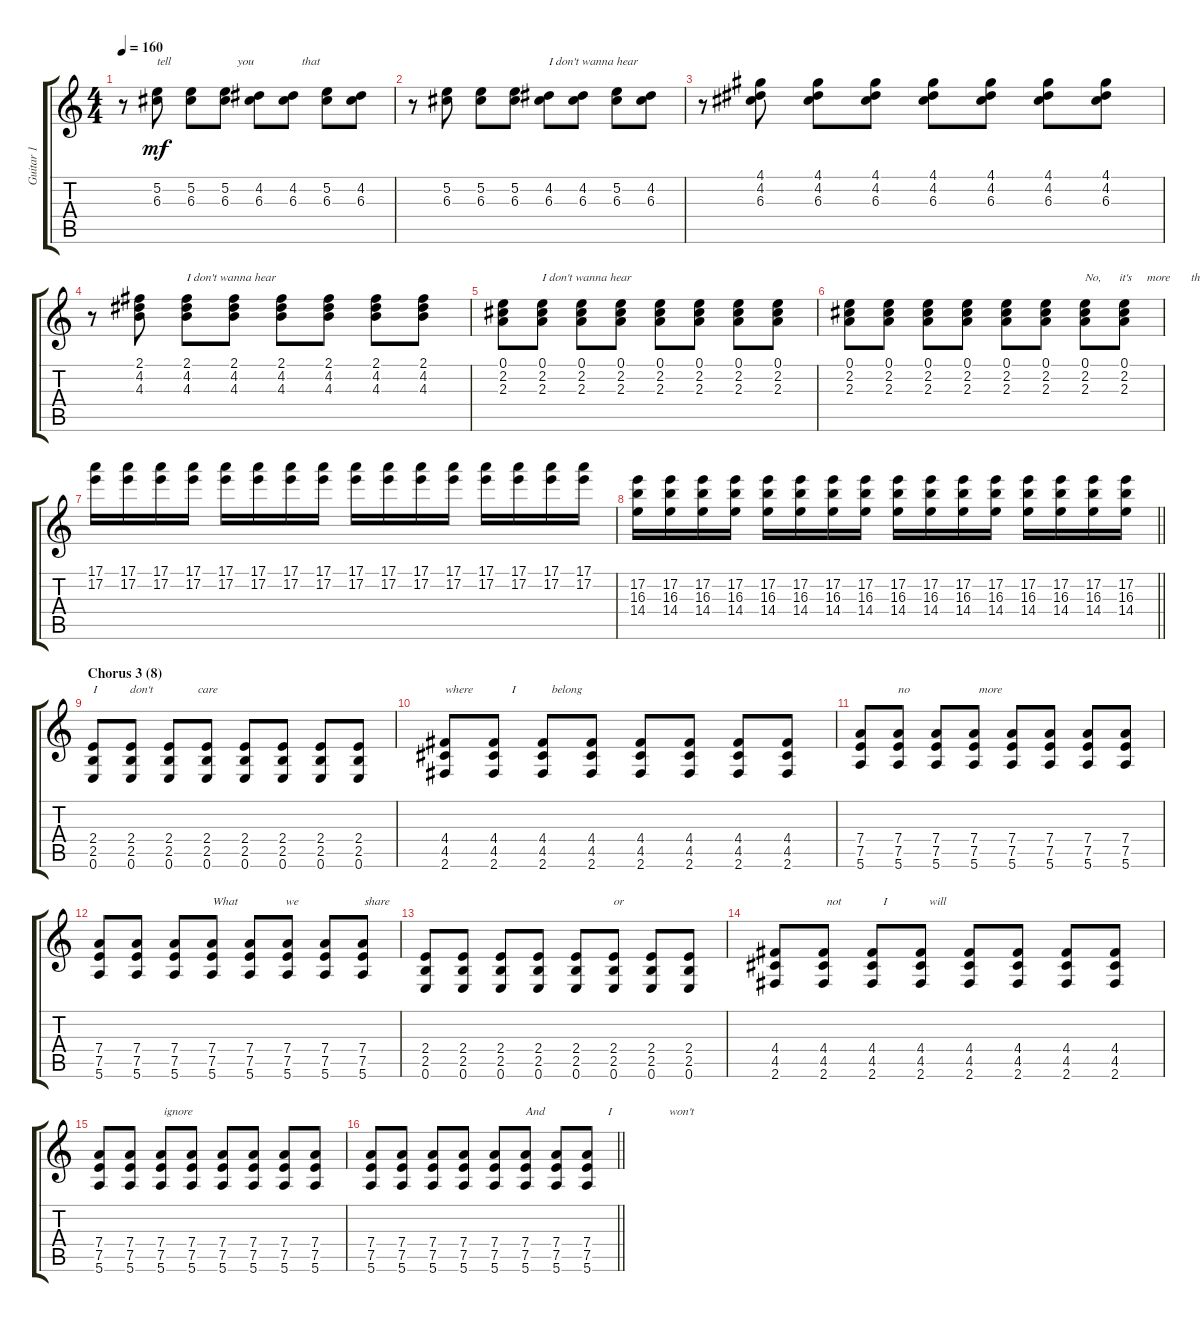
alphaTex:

\track ("Guitar 1" "Guitar 1") {instrument distortionguitar}
\staff {score tabs}
\tuning (E4 B3 G3 D3 A2 E2) {hide}
\ts (4 4)
\tempo 160
\clef g2
\ks c
r.8{dy mf} (5.2 6.3).8{txt "tell                      you                that " volume 12} (5.2 6.3).8 (5.2 6.3).8 (4.2 6.3).8 (4.2 6.3).8 (5.2 6.3).8 (4.2 6.3).8 |
r.8 (5.2 6.3).8{volume 12} (5.2 6.3).8 (5.2 6.3).8 (4.2 6.3).8{txt "I don't wanna hear"} (4.2 6.3).8 (5.2 6.3).8 (4.2 6.3).8 |
r.8 (4.1 4.2 6.3).8{volume 12} (4.1 4.2 6.3).8 (4.1 4.2 6.3).8 (4.1 4.2 6.3).8 (4.1 4.2 6.3).8 (4.1 4.2 6.3).8 (4.1 4.2 6.3).8 |
r.8 (2.1 4.2 4.3).8 (2.1 4.2 4.3).8{txt "I don't wanna hear"} (2.1 4.2 4.3).8 (2.1 4.2 4.3).8 (2.1 4.2 4.3).8 (2.1 4.2 4.3).8 (2.1 4.2 4.3).8 |
(0.1 2.2 2.3).8 (0.1 2.2 2.3).8{txt "I don't wanna hear"} (0.1 2.2 2.3).8 (0.1 2.2 2.3).8 (0.1 2.2 2.3).8 (0.1 2.2 2.3).8 (0.1 2.2 2.3).8 (0.1 2.2 2.3).8 |
(0.1 2.2 2.3).8 (0.1 2.2 2.3).8 (0.1 2.2 2.3).8 (0.1 2.2 2.3).8 (0.1 2.2 2.3).8 (0.1 2.2 2.3).8 (0.1 2.2 2.3).8{txt "No,      it's     more       than     I     accept"} (0.1 2.2 2.3).8 |
(17.1 17.2).16 (17.1 17.2).16 (17.1 17.2).16 (17.1 17.2).16 (17.1 17.2).16 (17.1 17.2).16 (17.1 17.2).16 (17.1 17.2).16 (17.1 17.2).16 (17.1 17.2).16 (17.1 17.2).16 (17.1 17.2).16 (17.1 17.2).16 (17.1 17.2).16 (17.1 17.2).16 (17.1 17.2).16 |
\barLineRight lightlight
(17.2 16.3 14.4).16 (17.2 16.3 14.4).16 (17.2 16.3 14.4).16 (17.2 16.3 14.4).16 (17.2 16.3 14.4).16 (17.2 16.3 14.4).16 (17.2 16.3 14.4).16 (17.2 16.3 14.4).16 (17.2 16.3 14.4).16 (17.2 16.3 14.4).16 (17.2 16.3 14.4).16 (17.2 16.3 14.4).16 (17.2 16.3 14.4).16 (17.2 16.3 14.4).16 (17.2 16.3 14.4).16 (17.2 16.3 14.4).16 |
\section ("" "Chorus 3 (8)")
(2.4 2.5 0.6).8{txt "I           don't               care "} (2.4 2.5 0.6).8 (2.4 2.5 0.6).8 (2.4 2.5 0.6).8 (2.4 2.5 0.6).8 (2.4 2.5 0.6).8 (2.4 2.5 0.6).8 (2.4 2.5 0.6).8 |
(4.4 4.5 2.6).8{txt "where             I            belong "} (4.4 4.5 2.6).8 (4.4 4.5 2.6).8 (4.4 4.5 2.6).8 (4.4 4.5 2.6).8 (4.4 4.5 2.6).8 (4.4 4.5 2.6).8 (4.4 4.5 2.6).8 |
(7.4 7.5 5.6).8 (7.4 7.5 5.6).8{txt "no                       more"} (7.4 7.5 5.6).8 (7.4 7.5 5.6).8 (7.4 7.5 5.6).8 (7.4 7.5 5.6).8 (7.4 7.5 5.6).8 (7.4 7.5 5.6).8 |
(7.4 7.5 5.6).8 (7.4 7.5 5.6).8 (7.4 7.5 5.6).8 (7.4 7.5 5.6).8{txt "What                we                      share "} (7.4 7.5 5.6).8 (7.4 7.5 5.6).8 (7.4 7.5 5.6).8 (7.4 7.5 5.6).8 |
(2.4 2.5 0.6).8 (2.4 2.5 0.6).8 (2.4 2.5 0.6).8 (2.4 2.5 0.6).8 (2.4 2.5 0.6).8 (2.4 2.5 0.6).8{txt "or"} (2.4 2.5 0.6).8 (2.4 2.5 0.6).8 |
(4.4 4.5 2.6).8 (4.4 4.5 2.6).8{txt " not              I              will             "} (4.4 4.5 2.6).8 (4.4 4.5 2.6).8 (4.4 4.5 2.6).8 (4.4 4.5 2.6).8 (4.4 4.5 2.6).8 (4.4 4.5 2.6).8 |
(7.4 7.5 5.6).8 (7.4 7.5 5.6).8 (7.4 7.5 5.6).8{txt " ignore"} (7.4 7.5 5.6).8 (7.4 7.5 5.6).8 (7.4 7.5 5.6).8 (7.4 7.5 5.6).8 (7.4 7.5 5.6).8 |
\barLineRight lightlight
(7.4 7.5 5.6).8 (7.4 7.5 5.6).8 (7.4 7.5 5.6).8 (7.4 7.5 5.6).8 (7.4 7.5 5.6).8 (7.4 7.5 5.6).8{txt "And                     I                   won't "} (7.4 7.5 5.6).8 (7.4 7.5 5.6).8
